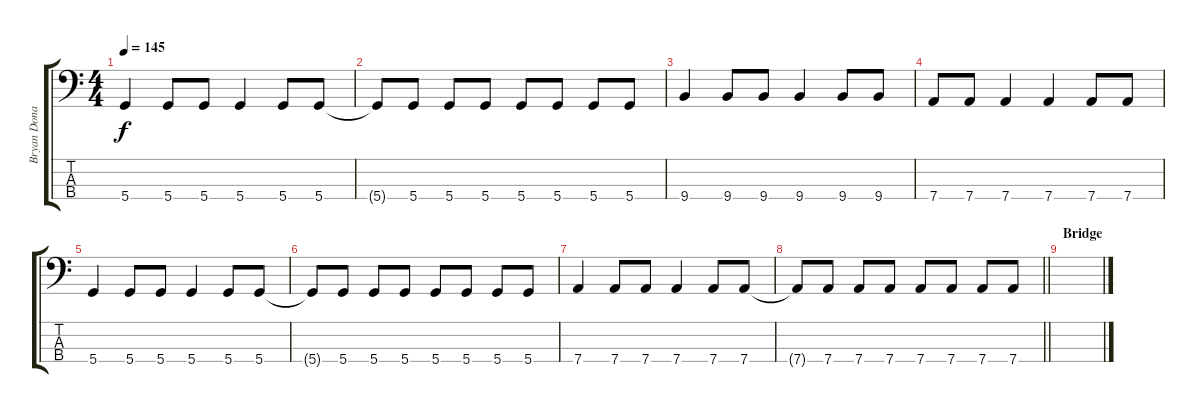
\track ("Bryan Donahue (Bass)" "Bryan Dona") {instrument electricbassfinger}
\staff {score tabs}
\tuning (Gb2 D2 A1 D1) {hide}
\ts (4 4)
\tempo 145
\clef f4
\ks c
5.4.4{dy f} 5.4.8 5.4.8 5.4.4 5.4.8 5.4.8 |
5.4{t}.8 5.4.8 5.4.8 5.4.8 5.4.8 5.4.8 5.4.8 5.4.8 |
9.4.4 9.4.8 9.4.8 9.4.4 9.4.8 9.4.8 |
7.4.8 7.4.8 7.4.4 7.4.4 7.4.8 7.4.8 |
5.4.4 5.4.8 5.4.8 5.4.4 5.4.8 5.4.8 |
5.4{t}.8 5.4.8 5.4.8 5.4.8 5.4.8 5.4.8 5.4.8 5.4.8 |
7.4.4 7.4.8 7.4.8 7.4.4 7.4.8 7.4.8 |
\barLineRight lightlight
7.4{t}.8 7.4.8 7.4.8 7.4.8 7.4.8 7.4.8 7.4.8 7.4.8 |
\section ("" "Bridge")
